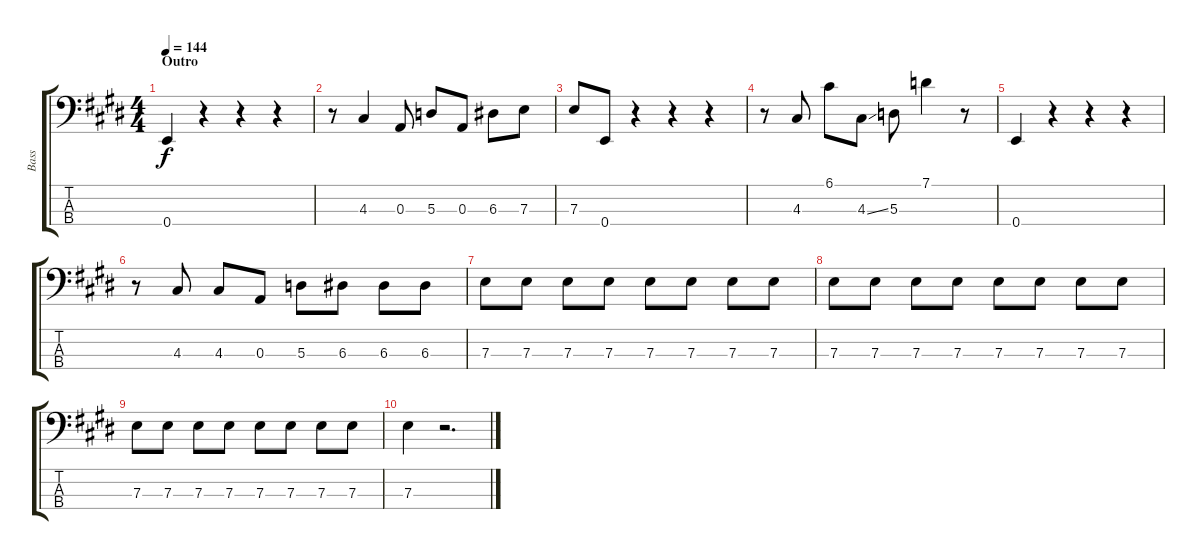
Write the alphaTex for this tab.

\track ("Bass" "Bass") {instrument electricbasspick}
\staff {score tabs}
\tuning (G2 D2 A1 E1) {hide}
\ts (4 4)
\section ("" "Outro")
\tempo 144
\clef f4
\ks c#minor
0.4.4{dy f} r.4 r.4 r.4 |
r.8 4.3.4 0.3.8 5.3.8 0.3.8 6.3.8 7.3.8 |
7.3.8 0.4.8 r.4 r.4 r.4 |
r.8 4.3.8 6.1.8 4.3{ss}.8 5.3.8 7.1.4 r.8 |
0.4.4 r.4 r.4 r.4 |
r.8 4.3.8 4.3.8 0.3.8 5.3.8 6.3.8 6.3.8 6.3.8 |
7.3.8 7.3.8 7.3.8 7.3.8 7.3.8 7.3.8 7.3.8 7.3.8 |
7.3.8 7.3.8 7.3.8 7.3.8 7.3.8 7.3.8 7.3.8 7.3.8 |
7.3.8 7.3.8 7.3.8 7.3.8 7.3.8 7.3.8 7.3.8 7.3.8 |
7.3.4 r.2{d}
